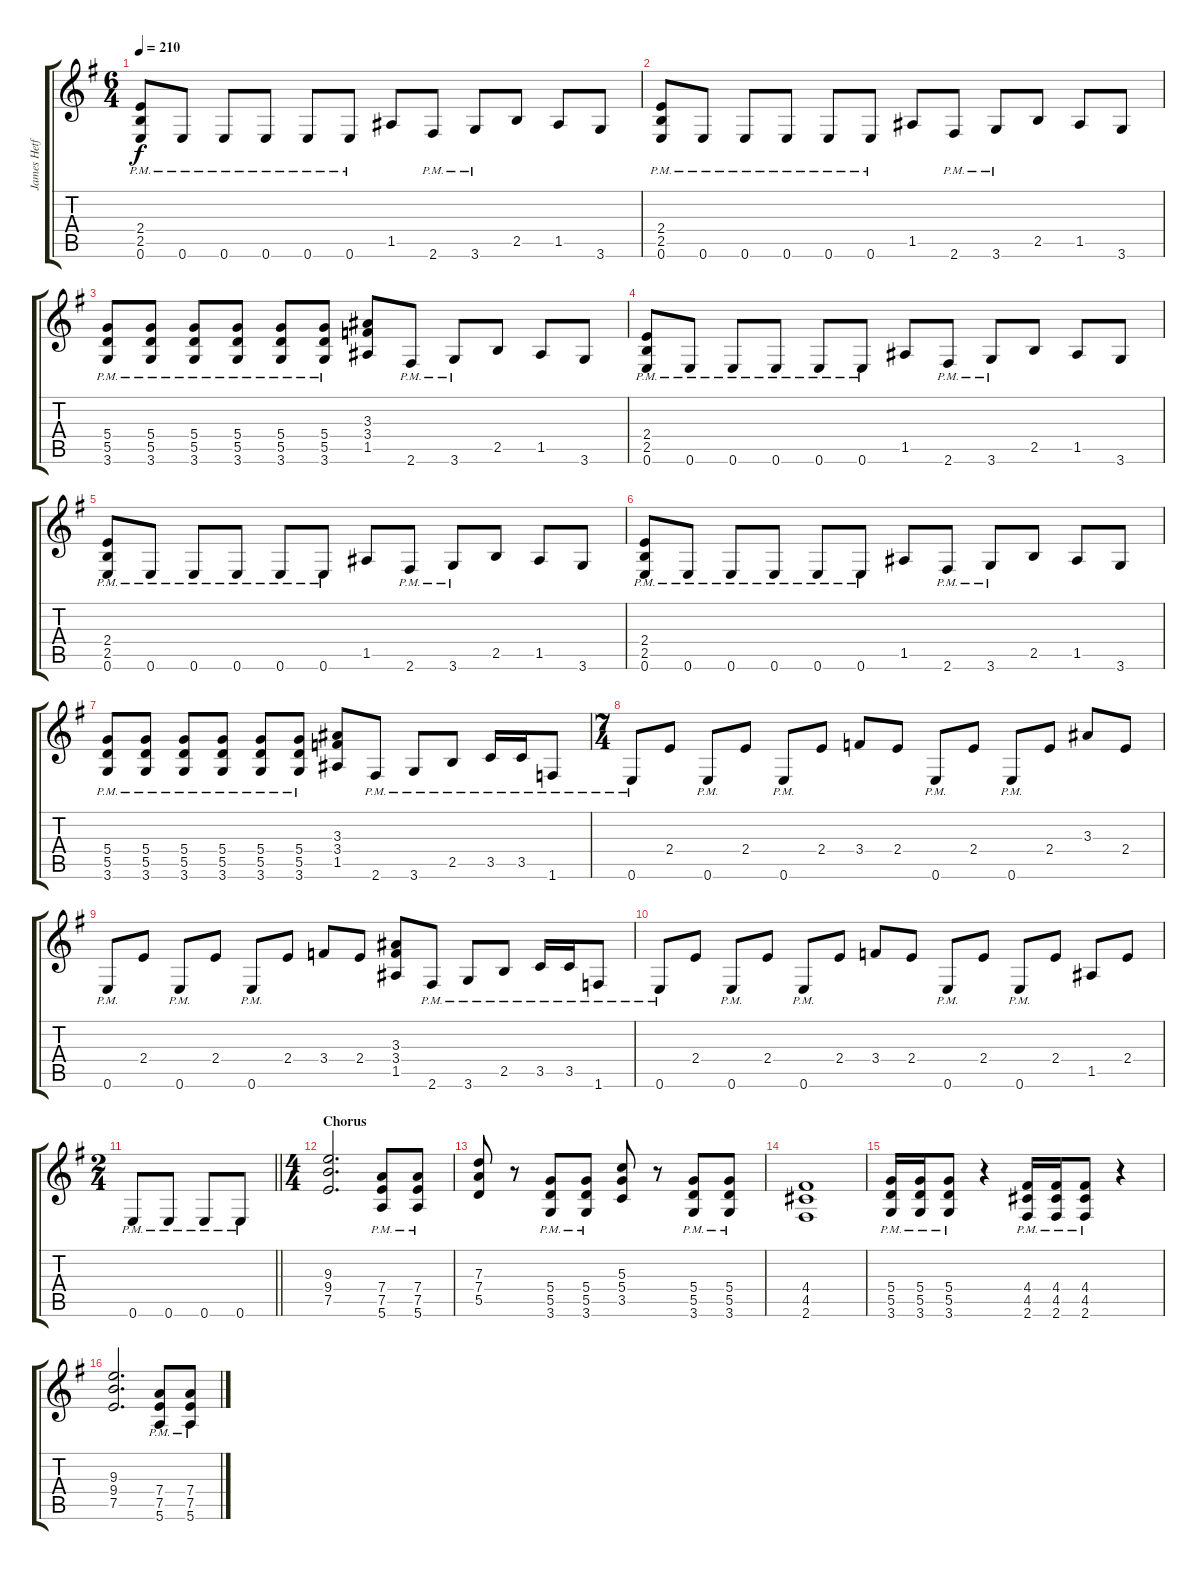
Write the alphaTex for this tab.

\track ("James Hetfield" "James Hetf") {instrument distortionguitar}
\staff {score tabs}
\tuning (E4 B3 G3 D3 A2 E2) {hide}
\ts (6 4)
\tempo 210
\clef g2
\ks g
(2.4{pm} 2.5{pm} 0.6{pm}).8{dy f} 0.6{pm}.8 0.6{pm}.8 0.6{pm}.8 0.6{pm}.8 0.6{pm}.8 1.5.8 2.6{pm}.8 3.6{pm}.8 2.5.8 1.5.8 3.6.8 |
(2.4{pm} 2.5{pm} 0.6{pm}).8 0.6{pm}.8 0.6{pm}.8 0.6{pm}.8 0.6{pm}.8 0.6{pm}.8 1.5.8 2.6{pm}.8 3.6{pm}.8 2.5.8 1.5.8 3.6.8 |
(5.4{pm} 5.5{pm} 3.6{pm}).8 (5.4{pm} 5.5{pm} 3.6{pm}).8 (5.4{pm} 5.5{pm} 3.6{pm}).8 (5.4{pm} 5.5{pm} 3.6{pm}).8 (5.4{pm} 5.5{pm} 3.6{pm}).8 (5.4{pm} 5.5{pm} 3.6{pm}).8 (3.3 3.4 1.5).8 2.6{pm}.8 3.6{pm}.8 2.5.8 1.5.8 3.6.8 |
(2.4{pm} 2.5{pm} 0.6{pm}).8 0.6{pm}.8 0.6{pm}.8 0.6{pm}.8 0.6{pm}.8 0.6{pm}.8 1.5.8 2.6{pm}.8 3.6{pm}.8 2.5.8 1.5.8 3.6.8 |
(2.4{pm} 2.5{pm} 0.6{pm}).8 0.6{pm}.8 0.6{pm}.8 0.6{pm}.8 0.6{pm}.8 0.6{pm}.8 1.5.8 2.6{pm}.8 3.6{pm}.8 2.5.8 1.5.8 3.6.8 |
(2.4{pm} 2.5{pm} 0.6{pm}).8 0.6{pm}.8 0.6{pm}.8 0.6{pm}.8 0.6{pm}.8 0.6{pm}.8 1.5.8 2.6{pm}.8 3.6{pm}.8 2.5.8 1.5.8 3.6.8 |
(5.4{pm} 5.5{pm} 3.6{pm}).8 (5.4{pm} 5.5{pm} 3.6{pm}).8 (5.4{pm} 5.5{pm} 3.6{pm}).8 (5.4{pm} 5.5{pm} 3.6{pm}).8 (5.4{pm} 5.5{pm} 3.6{pm}).8 (5.4{pm} 5.5{pm} 3.6{pm}).8 (3.3 3.4 1.5).8 2.6{pm}.8 3.6{pm}.8 2.5{pm}.8 3.5{pm}.16 3.5{pm}.16 1.6{pm}.8 |
\ts (7 4)
0.6{pm}.8 2.4.8 0.6{pm}.8 2.4.8 0.6{pm}.8 2.4.8 3.4.8 2.4.8 0.6{pm}.8 2.4.8 0.6{pm}.8 2.4.8 3.3.8 2.4.8 |
0.6{pm}.8 2.4.8 0.6{pm}.8 2.4.8 0.6{pm}.8 2.4.8 3.4.8 2.4.8 (3.3 3.4 1.5).8 2.6{pm}.8 3.6{pm}.8 2.5{pm}.8 3.5{pm}.16 3.5{pm}.16 1.6{pm}.8 |
0.6{pm}.8 2.4.8 0.6{pm}.8 2.4.8 0.6{pm}.8 2.4.8 3.4.8 2.4.8 0.6{pm}.8 2.4.8 0.6{pm}.8 2.4.8 1.5.8 2.4.8 |
\ts (2 4)
\barLineRight lightlight
0.6{pm}.8 0.6{pm}.8 0.6{pm}.8 0.6{pm}.8 |
\ts (4 4)
\section ("" "Chorus")
(9.3 9.4 7.5).2{d} (7.4{pm} 7.5{pm} 5.6{pm}).8 (7.4{pm} 7.5{pm} 5.6{pm}).8 |
(7.3 7.4 5.5).8 r.8 (5.4{pm} 5.5{pm} 3.6{pm}).8 (5.4{pm} 5.5{pm} 3.6{pm}).8 (5.3 5.4 3.5).8 r.8 (5.4{pm} 5.5{pm} 3.6{pm}).8 (5.4{pm} 5.5{pm} 3.6{pm}).8 |
(4.4 4.5 2.6).1 |
(5.4{pm} 5.5{pm} 3.6{pm}).16 (5.4{pm} 5.5{pm} 3.6{pm}).16 (5.4{pm} 5.5{pm} 3.6{pm}).8 r.4 (4.4{pm} 4.5{pm} 2.6{pm}).16 (4.4{pm} 4.5{pm} 2.6{pm}).16 (4.4{pm} 4.5{pm} 2.6{pm}).8 r.4 |
(9.3 9.4 7.5).2{d} (7.4{pm} 7.5{pm} 5.6{pm}).8 (7.4{pm} 7.5{pm} 5.6{pm}).8
